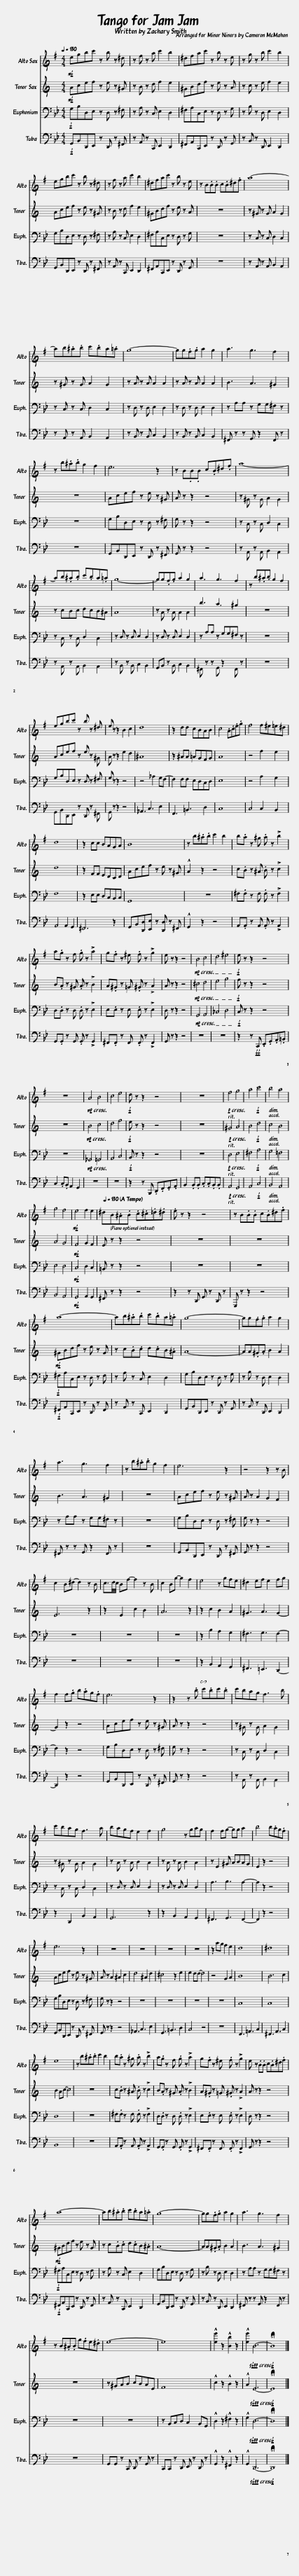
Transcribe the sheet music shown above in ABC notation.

X:1
%%score 1 2 3 4 { 5 | 6 }
L:1/8
Q:1/4=130
M:4/4
I:linebreak $
K:Bb
V:1 treble transpose=-9
V:2 treble transpose=-14
V:3 bass
V:4 bass
V:5 treble
V:6 bass
V:1
[K:G]!mf! egbc' z b z ^d | z f z a c'2 b2 | ^dfac' z b z e | z g z b c'2 b2 |$ egbc' z b z ^d | %5
 z f z a c'2 b2 | ^dfac' z b z e | z B.B.B c.B^d.f | a8- |$ ab.^a.b c'.ba.=a | %10
 g8- | gg.f.g a2 g2 | a3 g3 f2 |$ z b.^a.b g2 f2 | e6 z2 | %15
 z B.B.B c.B^d.f | a8- |$ ab.^a.b c'.ba.=a | g8- | gg.f.g a2 g2 | %20
 a3 g3 f2 | z b.^a.b g2 f2 |$ egbc' z b z ^d | e z z2 B2 c2 | d8 | %25
 z2 dd cBAB | c4 .A.c.e.g | f4 f^e=e^d |$ d8 | z2 cc BAGA | %30
 B8 | z b.^a.b c'2 b2 | b.a z ^g .a z !>!b2 |$ a.g z f .g z !>!a2 | g.f z ^e .f z !>!g2 | %35
 e z z2 z4 |!mp! B4 c4 | d4 ^e4 |!f! e z z2 z4 |$ z8 | %40
!mp! A4 B4 | c4 e4 |!f! d z z2 z4 | z8 |!p![Q:1/4=120] f4 g4 | %45
[Q:1/4=110] a4!f! c'4 |[Q:1/4=115] b4 a4 |$[Q:1/4=120] g4 f4 |!mf![Q:1/4=125] e4 f2 e2 |[Q:1/4=130] ^dB.^A.B .c.^c.=d.^d | %50
 .e z z2 z4 | z B.B.B c.B^d.f |$ a8- | ab.^a.b c'.ba.=a | g8- | %55
 gg.f.g a2 g2 |$ a3 g3 f2 | z b.^a.b g2 f2 | e6 z2 | z4 z2 z B |$ %60
 c2 B^d- d2 z B | c3/2d/4c/4 Bf- f2 z B | c2 Bg- g2 f2 | e4 z gfe | ^d2 ef e2 fg |$ %65
 f2 f.g b.ag.f | e6 z2 | z2 z .b !invertedturn!c'.bc'.b | c'bag f3 b |$ c'bag f3 a | %70
 bagf e2 f2 | g4 z gag | f2 fg- gg a2 | b4 b.ag.f |$ e6 z2 | %75
 z8 | z8 | z8 | z8 | z2 ag f2 e2 | %80
 d8 | ^d8 |$ e8 | z b.^a.b c'2 b2 | b.a z ^g .a z !>!b2 | %85
 a.g z f .g z !>!a2 | g.f z ^e .f z !>!g2 | e z .B.B c.B^d.f |$ a8- | ab.^a.b c'.ba.=a | %90
 g8- | gg.f.g a2 g2 | a3 g3 f2 |$ z B.^A.B g.fe.^d | e8- | %95
 e8 | !^![ee']2 z2 !^![Bb]2 z2 | !^![ee']2 B6- |!f! !fermata!B8 |] %99
V:2
[K:C]!mf! Acef z e z ^G | z B z d f2 e2 | ^GBdf z e z A | z c z e f2 e2 |$ Acef z e z ^G | %5
 z B z d f2 e2 | ^GBdf z e z A | z8 | z ^G z G A2 G2 |$ z ^G z G A2 G2 | %10
 z A z A A2 A2 | z A z A A2 A2 | B3 A3 ^G2 |$ z8 | Acef z e z ^G | %15
 A z z2 z4 | z ^G z G A2 G2 |$ z cBc dcB^A | A8 | z A z A A2 A2 | %20
 b3 a3 ^g2 | z8 |$ Acef z e z ^G | A z z2 e2 d2 | ^A8 | %25
 z2 ^AA =AGFG | A8 | z4 f2 e2 |$ d8 | z2 FF EDCD | %30
 Acef z e z ^G | !^!A2 z2 z4 | c.B z ^A .B z !>!c2 |$ B.A z ^G .A z !>!B2 | A.^G z =G .^G z !>!A2 | %35
 A z z2 z4 |!mp! ^c4 d4 | e4 g4 |!f! f z z2 z4 |$ z8 | %40
!mp! B4 c4 | d4 f4 |!f! e z z2 z4 | z8 |!p! ^G4 A4 | %45
 B4!f! d4 | c4 B4 |$ A4 G4 |!mf! F4 G2 F2 | E z z2 z4 | %50
 z8 | z8 |$!mf! ^GBdf z e z G | z c.B.c d.cB.^A | A8- | %55
 AA.^G.A B2 A2 |$ B3 A3 ^G2 | z8 | Acef z e z ^G | A z A2 G2 F2 |$ %60
 E6 z2 | z2 E2 c2 B2 | A6 z2 | z2 c2 B2 A2 | ^G3 A3 G2- |$ %65
 G2 z2 z4 | Acef z e z ^G | A z z2 z4 | z ^G z G A2 G2 |$ z ^G z G A2 G2 | %70
 z A z A B2 A2 | z A z A B2 A2 | z E2 ^G ABAG | E2 z2 z4 |$ Acef z e z ^G | %75
 A z A2 ^A2 c2 | d4 ^A2 d2 | ^c4 z2 e2 | e2 dd- d4 | z4 G2 A2 | %80
 B8 | B6 c2 |$ B2 Ac- c4 | z8 | c.B z ^A .B z !>!c2 | %85
 B.A z ^G .A z !>!B2 | A.^G z =G .^G z !>!A2 | A z z2 z4 |$!mf! ^GBdf z e z G | z c.B.c d.cB.^A | %90
 A8- | AA.^G.A B2 A2 | B3 A3 ^G2 |$ z8 | z ^GAB cBAE | %95
 F8 | !^!c2 z2 !^!B2 z2 | !^!A2 E6- |!f! !fermata!E8 |] %99
V:3
!f! G,B,D,E, z D, z ^F, | z A, z C, E,2 D,2 | ^F,A,C,E, z D, z G, | z B, z D, E,2 D,2 |$ G,B,D,E, z D, z ^F, | %5
 z A, z C, E,2 D,2 | ^F,A,C,E, z D, z G, | z8 | z C, z C, D,2 C,2 |$ z C, z C, D,2 C,2 | %10
 z D, z D, E,2 D,2 | z D, z D, E,2 D,2 | z A,A, z G,G,^F, z |$ z8 | G,B,D,E, z D, z ^F, | %15
 G, z z2 z4 | z C, z C, D,2 C,2 |$ z C, z C, D,2 C,2 | z D, z D, E,2 D,2 | z D, z D, E,2 D,2 | %20
 z A,A, z G,G,^F, z | z8 |$ G,B,D,E, z D, z ^F, | G, z z2 z4 | z4 _A,2 G,F,- | %25
 F,2 F,F, E,D,C,D, | E,8 | z4 A,2 G,2 |$ F,8 | z2 E,E, D,C,B,,C, | %30
 G,,8 | z8 | ^F,.F, z F, .F, z !>!F,2 |$ D,.D, z D, .D, z !>!E,2 | E,.E, z E, .E, z !>!E,2 | %35
 D, z z2 z4 |!mp! G,,4 A,,4 | _C,4 D,4 |!f! C, z z2 z4 |$ z8 | %40
!mp! _G,,4 =G,,4 | A,,4 C,4 |!f! B,, z z2 z4 | z8 |!p! D,4 E,4 | %45
 ^F,4!f! A,4 | G,4 =F,4 |$ E,4 D,4 |!mf! C,4 D,2 C,2 | =B,, z z2 z4 | %50
 z8 | z8 |$!f! ^F,A,C,E, z D, z F, | z A, z C, E,2 D,2 | G,B,D,E, z D, z G, | %55
 z B, z D, E,2 D,2 |$ z A,A, z G,G,^F, z | z8 | G,B,D,E, z D, z ^F, | G, z z2 z4 |$ %60
 z8 | z8 | z8 | z2 B,2 A,2 G,2 | ^F,3 G,3 F,2- |$ %65
 F,2 z2 z4 | G,B,D,E, z D, z ^F, | G, z z2 z4 | z C, z C, D,2 C,2 |$ z C, z C, D,2 C,2 | %70
 z D, z D, E,2 D,2 | z D, z D, E,2 D,2 | A,3 B,3 A,2- | A,2 z2 z4 |$ G,B,D,E, z D, z ^F, | %75
 G, z z2 z4 | z8 | z8 | z8 | z8 | %80
 C,8 | C,8 |$ D,8 | z8 | ^F,.F, z F, .F, z !>!F,2 | %85
 D,.D, z D, .D, z !>!E,2 | E,.E, z E, .E, z !>!E,2 | D, z z2 z4 |$!f! ^F,A,C,E, z D, z F, | z A, z C, E,2 D,2 | %90
 G,B,D,E, z D, z G, | z B, z D, E,2 D,2 | z A,A, z G,G,^F, z |$ z8 | z8 | %95
 z B,,C,D, C,2 B,,G,, | !^!D,2 z2 !^!^F,2 z2 | !^!G,2 D,6- |!f! !fermata!D,8 |] %99
V:4
!f! G,,B,,D,,E,, z D,, z ^F,, | z A,, z C,, E,,2 D,,2 | ^F,,A,,C,,E,, z D,, z G,, | z B,, z D,, E,,2 D,,2 |$ G,,B,,D,,E,, z D,, z ^F,, | %5
 z A,, z C,, E,,2 D,,2 | ^F,,A,,C,,E,, z D,, z G,, | z8 | z A,, z A,, B,,2 A,,2 |$ z A,, z A,, B,,2 A,,2 | %10
 z B,, z B,, C,2 B,,2 | z B,, z B,, C,2 B,,2 | ^F,, z z G,, z2 F,, z |$ z8 | G,,B,,D,,E,, z D,, z ^F,, | %15
 G,, z z2 z4 | z A,, z A,, B,,2 A,,2 |$ z A,, z A,, B,,2 A,,2 | z B,, z B,, C,2 B,,2 | G,,B,, z B,, C,2 B,,2 | %20
 ^F,, z z G,, z2 F,, z | z8 |$ G,,B,,D,,E,, z D,, z ^F,, | G,, z z2 z4 | _A,,3 C,3 E,2 | %25
 F,,3 =B,,3 D,2 | C,8 | C,4 C,2 B,,2 |$ A,,4 A,,2 G,,2 | ^F,,6 z2 | %30
 G,,B,,[D,,D,][E,,E,] z [D,,D,] z ^F,, | !^!G,,2 z2 z4 | A,,.A,, z A,, .A,, z !>!A,,2 |$ G,,.G,, z G,, .G,, z !>!G,,2 | ^F,,.F,, z F,, .F,, z !>!F,,2 | %35
 G,, z z2 z4 | z8 | z8 | z2 z!ff! C,, .E,,.G,,.A,,.=B,, |$ C,2 .C,.B,, A,,2 G,,2 | %40
 z8 | z8 | z2 z B,,, .D,,.F,,.G,,.A,, | B,,2 .B,,.B,, .C,.C,.B,,.B,, |!p! A,,4 G,,4 | %45
 A,,4!f! C,4 | B,,4 A,,4 |$ B,,4 A,,4 |!mf! G,,4 A,,2 G,,2 | ^F,, z z2 z4 | %50
 z2 z D,, G,, z D,, z | G,,, z z2 z4 |$!f! ^F,,A,,C,,E,, z D,, z F,, | z A,, z C,, E,,2 D,,2 | G,,B,,D,,E,, z D,, z G,, | %55
 z B,, z D,, E,,2 D,,2 |$ ^F,, z z G,, z2 F,, z | z8 | G,,B,,D,,E,, z D,, z ^F,, | G,, z z2 z4 |$ %60
 z8 | z8 | z8 | z2 B,,2 A,,2 G,,2 | ^F,,3 =E,,3 D,,2- |$ %65
 D,,2 z2 z4 | G,,B,,D,,E,, z D,, z ^F,, | G,, z z2 z4 | z A,, z A,, B,,2 A,,2 |$ z2 D,,2 B,,2 A,,2 | %70
 G,,6 z2 | z2 B,,2 A,,2 G,,2 | ^F,,3 G,,3 F,,2- | F,,2 z2 z4 |$ G,,B,,D,,E,, z D,, z ^F,, | %75
 G,, z z2 z4 | _A,,3 C,3 E,2 | G,,3 =B,,3 D,2 | C,4 z4 | z8 | %80
 F,,3 =A,,3 C,2 | ^F,,3 A,,3 C,2 |$ B,,8 | z8 | A,,.A,, z A,, .A,, z !>!A,,2 | %85
 G,,.G,, z G,, .G,, z !>!G,,2 | ^F,,.F,, z F,, .F,, z !>!F,,2 | G,, z z2 z4 |$!f! ^F,,A,,C,,E,, z D,, z F,, | z A,, z C,, E,,2 D,,2 | %90
 G,,B,,D,,E,, z D,, z G,, | z B,, z D,, E,,2 D,,2 | ^F,, z z G,, z2 F,, z |$ z8 | G,,G,, z C,, D,, z G,, z | %95
 C,,C,, z D,, E,, z D,, z | !^!G,,2 z2 !^!^F,,2 z2 | !^!G,,2 D,,6- |!f! !fermata!D,,8 |] %99
V:5
 z8 | z8 | z8 | z8 |$ z8 | %5
 z8 | z8 | z8 | z8 |$ z8 | %10
 z8 | z8 | z8 |$ z8 | z8 | %15
 z8 | z8 |$ z8 | z8 | z8 | %20
 z8 | z8 |$ z8 | z8 | z8 | %25
 z8 | z8 | z8 |$ z8 | z8 | %30
 z8 | z8 | z8 |$ z8 | z8 | %35
 z8 | z8 | z8 | z8 |$ z8 | %40
 z8 | z8 | z8 | z8 | z8 | %45
 z8 | z8 |$ z8 | z8 | z!f! d .^c .d .e .=e .f .^f | %50
 .g z z2 z4 | z8 |$ z8 | z8 | z8 | %55
 z8 |$ z8 | z8 | z8 | z8 |$ %60
 z8 | z8 | z8 | z8 | z8 |$ %65
 z8 | z8 | z8 | z8 |$ z8 | %70
 z8 | z8 | z8 | z8 |$ z8 | %75
 z8 | z8 | z8 | z8 | z8 | %80
 z8 | z8 |$ z8 | z8 | z8 | %85
 z8 | z8 | z8 |$ z8 | z8 | %90
 z8 | z8 | z8 |$ z8 | z8 | %95
 z8 | z8 | z8 | z8 |] %99
V:6
 z8 | z8 | z8 | z8 |$ z8 | %5
 z8 | z8 | z8 | z8 |$ z8 | %10
 z8 | z8 | z8 |$ z8 | z8 | %15
 z8 | z8 |$ z8 | z8 | z8 | %20
 z8 | z8 |$ z8 | z8 | z8 | %25
 z8 | z8 | z8 |$ z8 | z8 | %30
 z8 | z8 | z8 |$ z8 | z8 | %35
 z8 | z8 | z8 | z8 |$ z8 | %40
 z8 | z8 | z8 | z8 | z8 | %45
 z8 | z8 |$ z8 | z8 | z!f! D .^C .D .E .=E .F .^F | %50
 .G z z2 z4 | z8 |$ z8 | z8 | z8 | %55
 z8 |$ z8 | z8 | z8 | z8 |$ %60
 z8 | z8 | z8 | z8 | z8 |$ %65
 z8 | z8 | z8 | z8 |$ z8 | %70
 z8 | z8 | z8 | z8 |$ z8 | %75
 z8 | z8 | z8 | z8 | z8 | %80
 z8 | z8 |$ z8 | z8 | z8 | %85
 z8 | z8 | z8 |$ z8 | z8 | %90
 z8 | z8 | z8 |$ z8 | z8 | %95
 z8 | z8 | z8 | z8 |] %99
